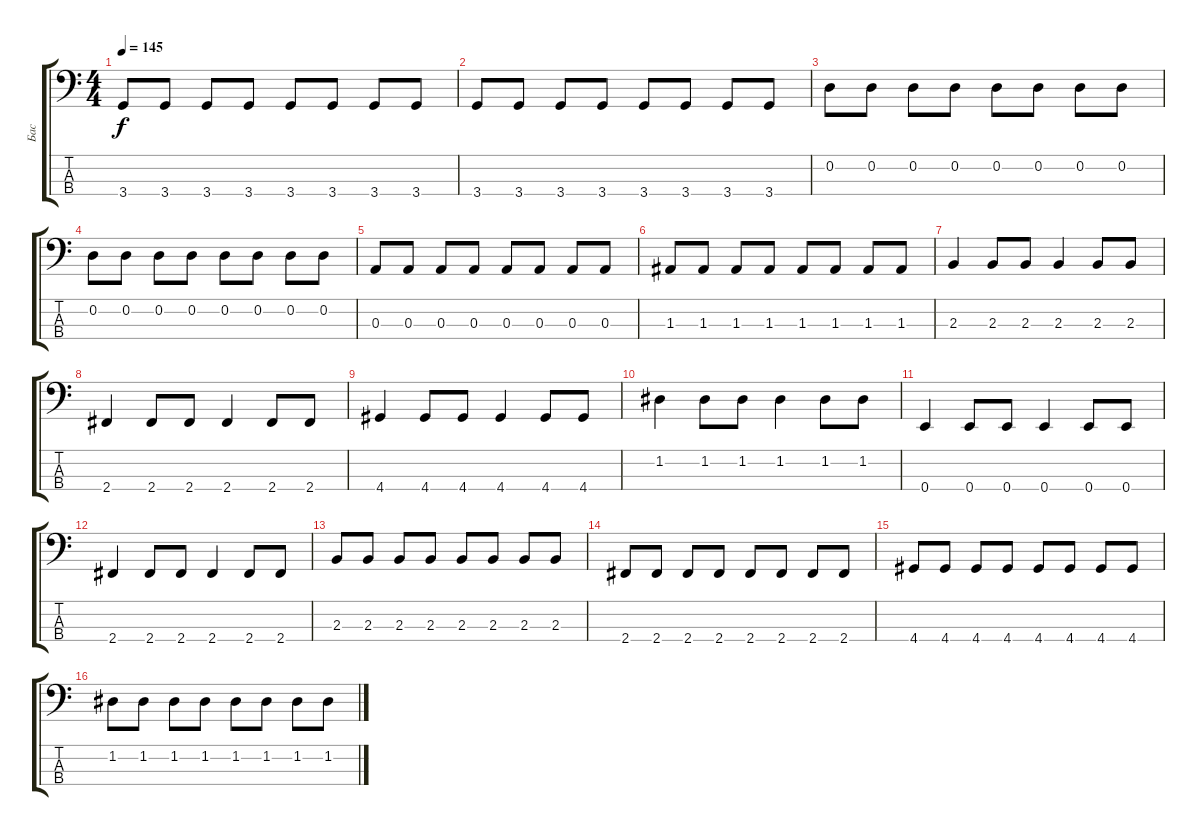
\track ("Бас" "Бас") {instrument electricbassfinger}
\staff {score tabs}
\tuning (G2 D2 A1 E1) {hide}
\ts (4 4)
\tempo 145
\clef f4
\ks c
3.4.8{dy f} 3.4.8 3.4.8 3.4.8 3.4.8 3.4.8 3.4.8 3.4.8 |
3.4.8 3.4.8 3.4.8 3.4.8 3.4.8 3.4.8 3.4.8 3.4.8 |
0.2.8 0.2.8 0.2.8 0.2.8 0.2.8 0.2.8 0.2.8 0.2.8 |
0.2.8 0.2.8 0.2.8 0.2.8 0.2.8 0.2.8 0.2.8 0.2.8 |
0.3.8 0.3.8 0.3.8 0.3.8 0.3.8 0.3.8 0.3.8 0.3.8 |
1.3.8 1.3.8 1.3.8 1.3.8 1.3.8 1.3.8 1.3.8 1.3.8 |
2.3.4 2.3.8 2.3.8 2.3.4 2.3.8 2.3.8 |
2.4.4 2.4.8 2.4.8 2.4.4 2.4.8 2.4.8 |
4.4.4 4.4.8 4.4.8 4.4.4 4.4.8 4.4.8 |
1.2.4 1.2.8 1.2.8 1.2.4 1.2.8 1.2.8 |
0.4.4 0.4.8 0.4.8 0.4.4 0.4.8 0.4.8 |
2.4.4 2.4.8 2.4.8 2.4.4 2.4.8 2.4.8 |
2.3.8 2.3.8 2.3.8 2.3.8 2.3.8 2.3.8 2.3.8 2.3.8 |
2.4.8 2.4.8 2.4.8 2.4.8 2.4.8 2.4.8 2.4.8 2.4.8 |
4.4.8 4.4.8 4.4.8 4.4.8 4.4.8 4.4.8 4.4.8 4.4.8 |
1.2.8 1.2.8 1.2.8 1.2.8 1.2.8 1.2.8 1.2.8 1.2.8
